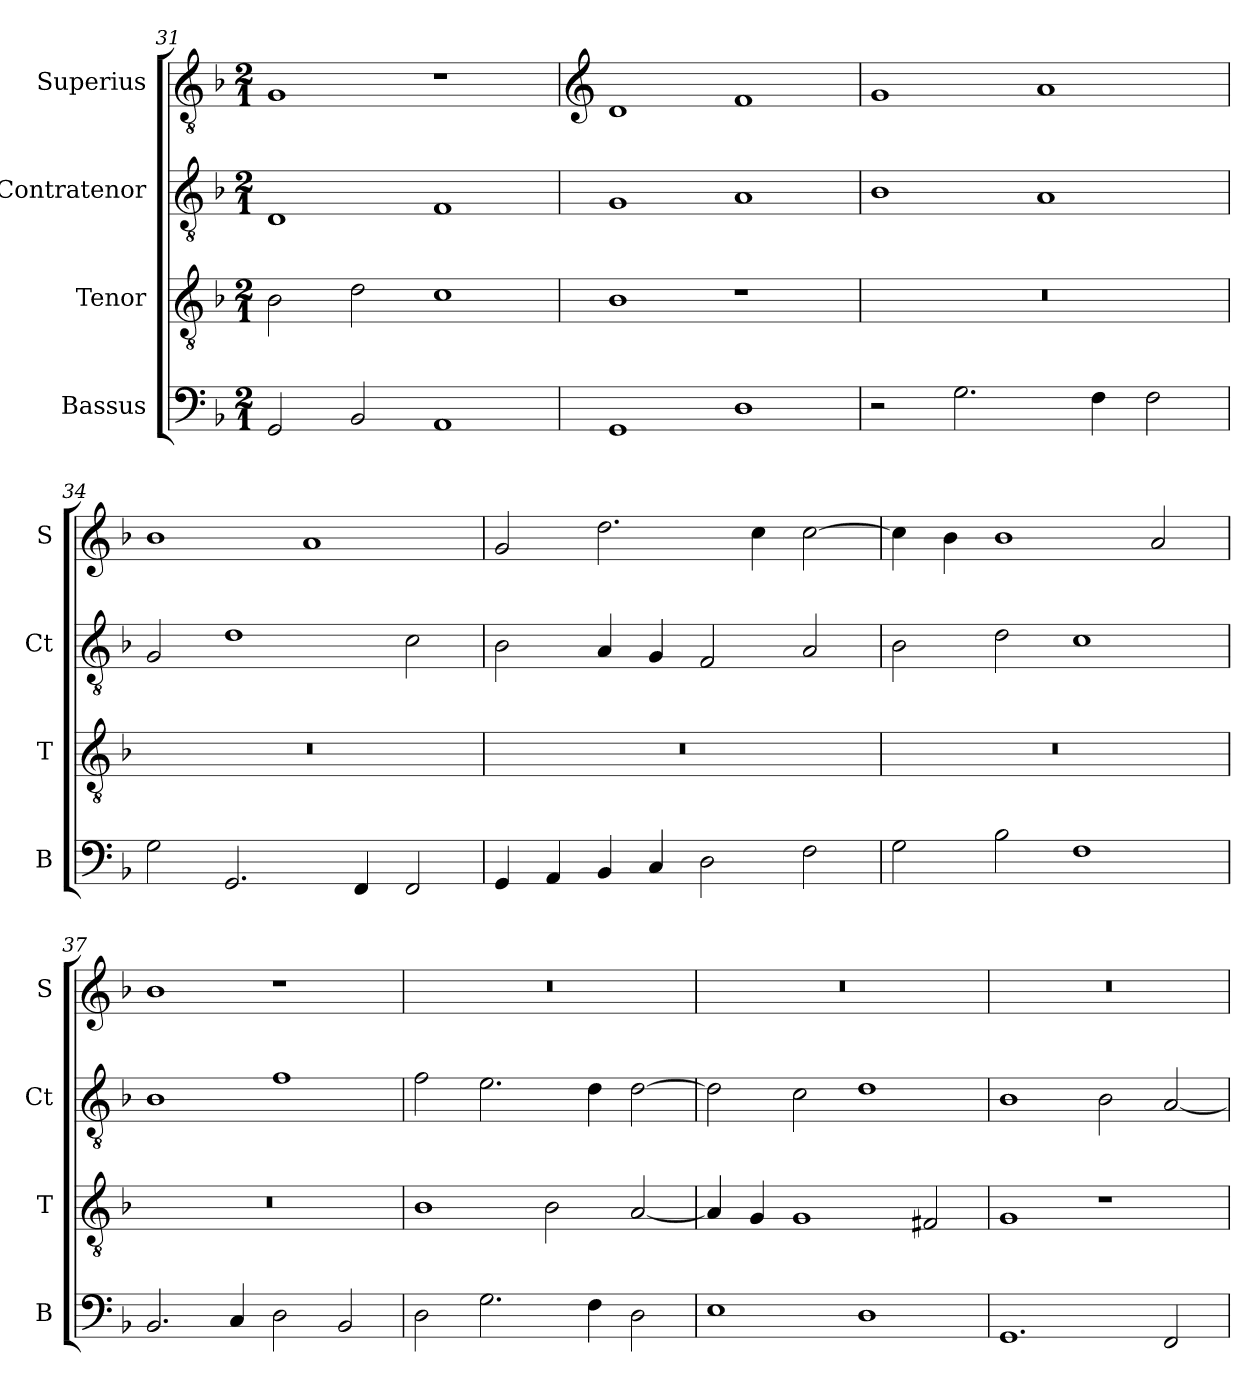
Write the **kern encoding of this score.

**kern	**kern	**kern	**kern
*part4	*part3	*part2	*part1
*staff4	*staff3	*staff2	*staff1
*I"Bassus	*I"Tenor	*I"Contratenor	*I"Superius
*I'B	*I'T	*I'Ct	*I'S
*clefF4	*clefGv2	*clefGv2	*clefGv2
*k[b-]	*k[b-]	*k[b-]	*k[b-]
*M2/1	*M2/1	*M2/1	*M2/1
=31	=31	=31	=31
2GG/	2B-\	1D	1G
2BB-/	2d\	.	.
1AA	1c	1F	1r
=32	=32	=32	=32
*	*	*	*clefG2
1GG	1B-	1G	1d
1D	1r	1A	1f
=33	=33	=33	=33
2r	0r	1B-	1g
2.G\	.	.	.
.	.	1A	1a
4F\	.	.	.
2F\	.	.	.
=34	=34	=34	=34
2G\	0r	2G/	1b-
2.GG/	.	1d	.
.	.	.	1a
4FF/	.	.	.
2FF/	.	2c\	.
=35	=35	=35	=35
4GG/	0r	2B-\	2g/
4AA/	.	.	.
4BB-/	.	4A/	2.dd\
4C/	.	4G/	.
2D\	.	2F/	.
.	.	.	4cc\
2F\	.	2A/	[2cc\
=36	=36	=36	=36
2G\	0r	2B-\	4cc\]
.	.	.	4b-\
2B-\	.	2d\	1b-
1F	.	1c	.
.	.	.	2a/
=37	=37	=37	=37
2.BB-/	0r	1B-	1b-
4C/	.	.	.
2D\	.	1f	1r
2BB-/	.	.	.
=38	=38	=38	=38
2D\	1B-	2f\	0r
2.G\	.	2.e\	.
.	2B-\	.	.
4F\	.	4d\	.
2D\	[2A/	[2d\	.
=39	=39	=39	=39
1E	4A/]	2d\]	0r
.	4G/	.	.
.	1G	2c\	.
1D	.	1d	.
.	2F#X/	.	.
=40	=40	=40	=40
1.GG	1G	1B-	0r
.	1r	2B-\	.
2FF/	.	[2A/	.
=	=	=	=
*-	*-	*-	*-
